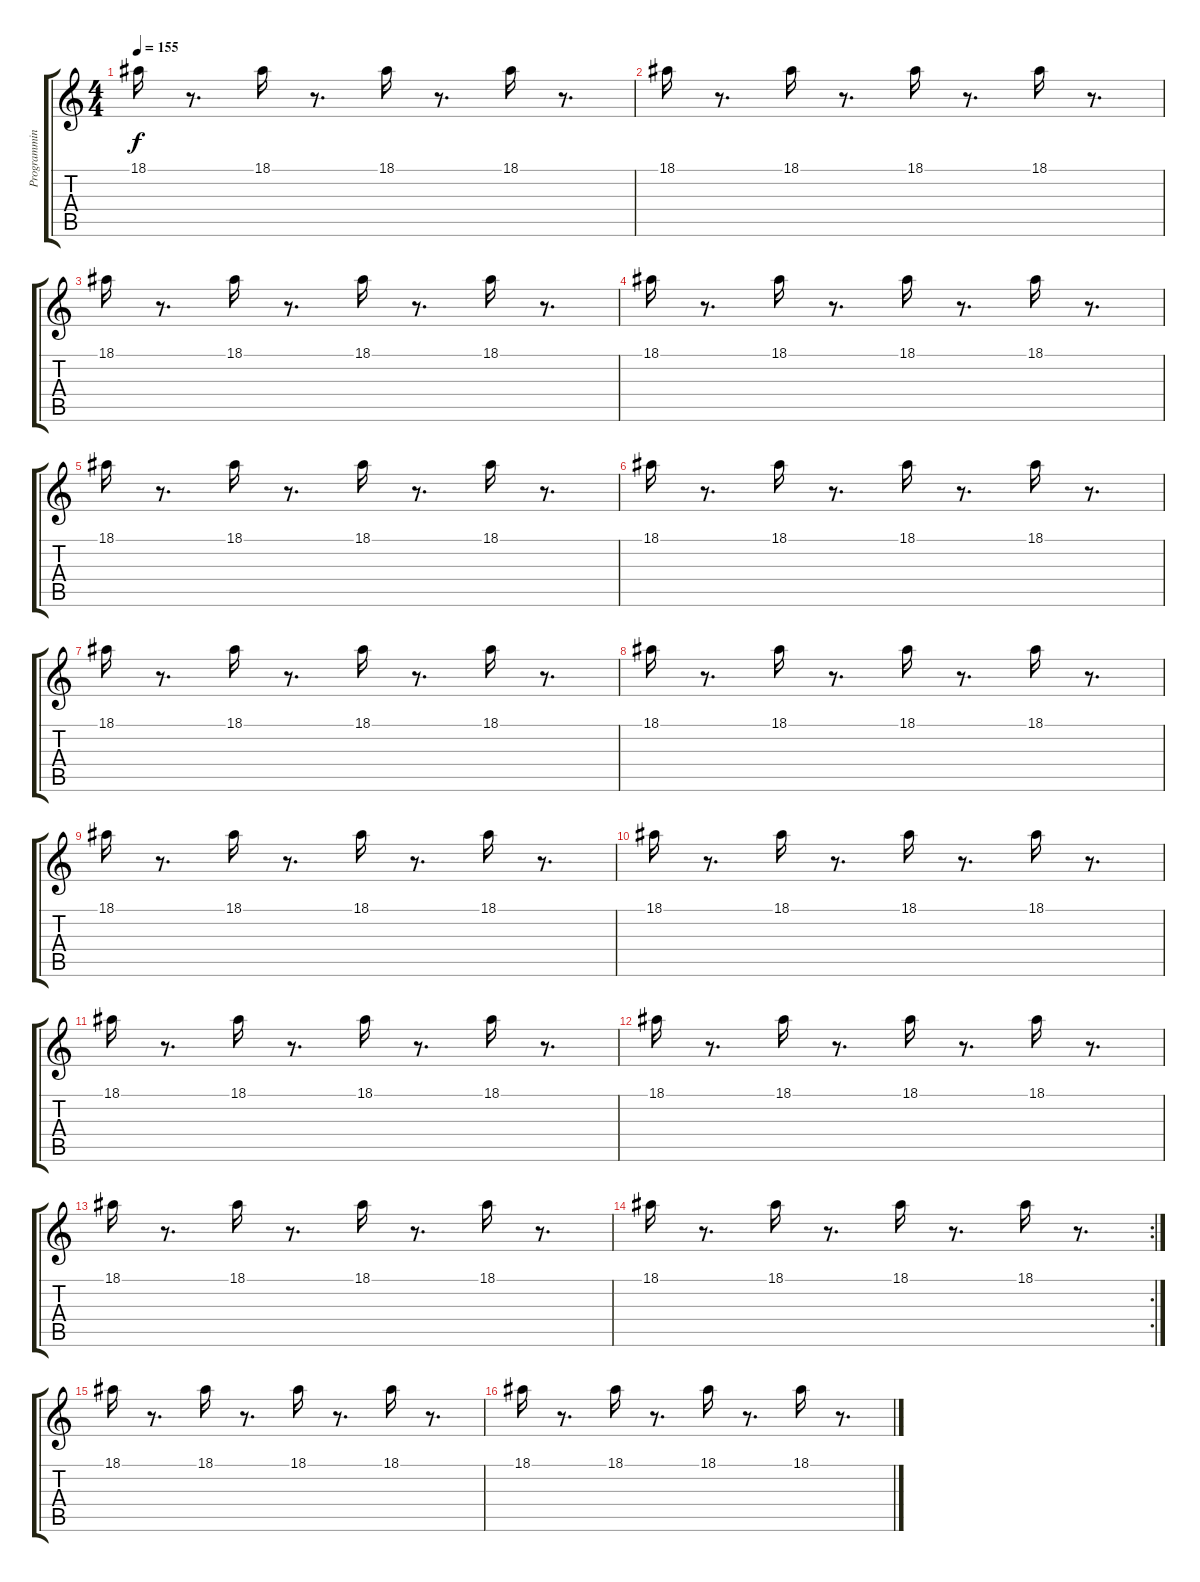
\track ("Programming" "Programmin") {instrument lead2sawtooth}
\staff {score tabs}
\tuning (E4 B3 G3 D3 A2 E2) {hide}
\ts (4 4)
\tempo 155
\clef g2
\ks c
18.1.16{dy f} r.8{d} 18.1.16 r.8{d} 18.1.16 r.8{d} 18.1.16 r.8{d} |
18.1.16 r.8{d} 18.1.16 r.8{d} 18.1.16 r.8{d} 18.1.16 r.8{d} |
18.1.16 r.8{d} 18.1.16 r.8{d} 18.1.16 r.8{d} 18.1.16 r.8{d} |
18.1.16 r.8{d} 18.1.16 r.8{d} 18.1.16 r.8{d} 18.1.16 r.8{d} |
18.1.16 r.8{d} 18.1.16 r.8{d} 18.1.16 r.8{d} 18.1.16 r.8{d} |
18.1.16 r.8{d} 18.1.16 r.8{d} 18.1.16 r.8{d} 18.1.16 r.8{d} |
18.1.16 r.8{d} 18.1.16 r.8{d} 18.1.16 r.8{d} 18.1.16 r.8{d} |
18.1.16 r.8{d} 18.1.16 r.8{d} 18.1.16 r.8{d} 18.1.16 r.8{d} |
18.1.16 r.8{d} 18.1.16 r.8{d} 18.1.16 r.8{d} 18.1.16 r.8{d} |
18.1.16 r.8{d} 18.1.16 r.8{d} 18.1.16 r.8{d} 18.1.16 r.8{d} |
18.1.16 r.8{d} 18.1.16 r.8{d} 18.1.16 r.8{d} 18.1.16 r.8{d} |
18.1.16 r.8{d} 18.1.16 r.8{d} 18.1.16 r.8{d} 18.1.16 r.8{d} |
18.1.16 r.8{d} 18.1.16 r.8{d} 18.1.16 r.8{d} 18.1.16 r.8{d} |
\rc 2
18.1.16 r.8{d} 18.1.16 r.8{d} 18.1.16 r.8{d} 18.1.16 r.8{d} |
18.1.16 r.8{d} 18.1.16 r.8{d} 18.1.16 r.8{d} 18.1.16 r.8{d} |
18.1.16 r.8{d} 18.1.16 r.8{d} 18.1.16 r.8{d} 18.1.16 r.8{d}
